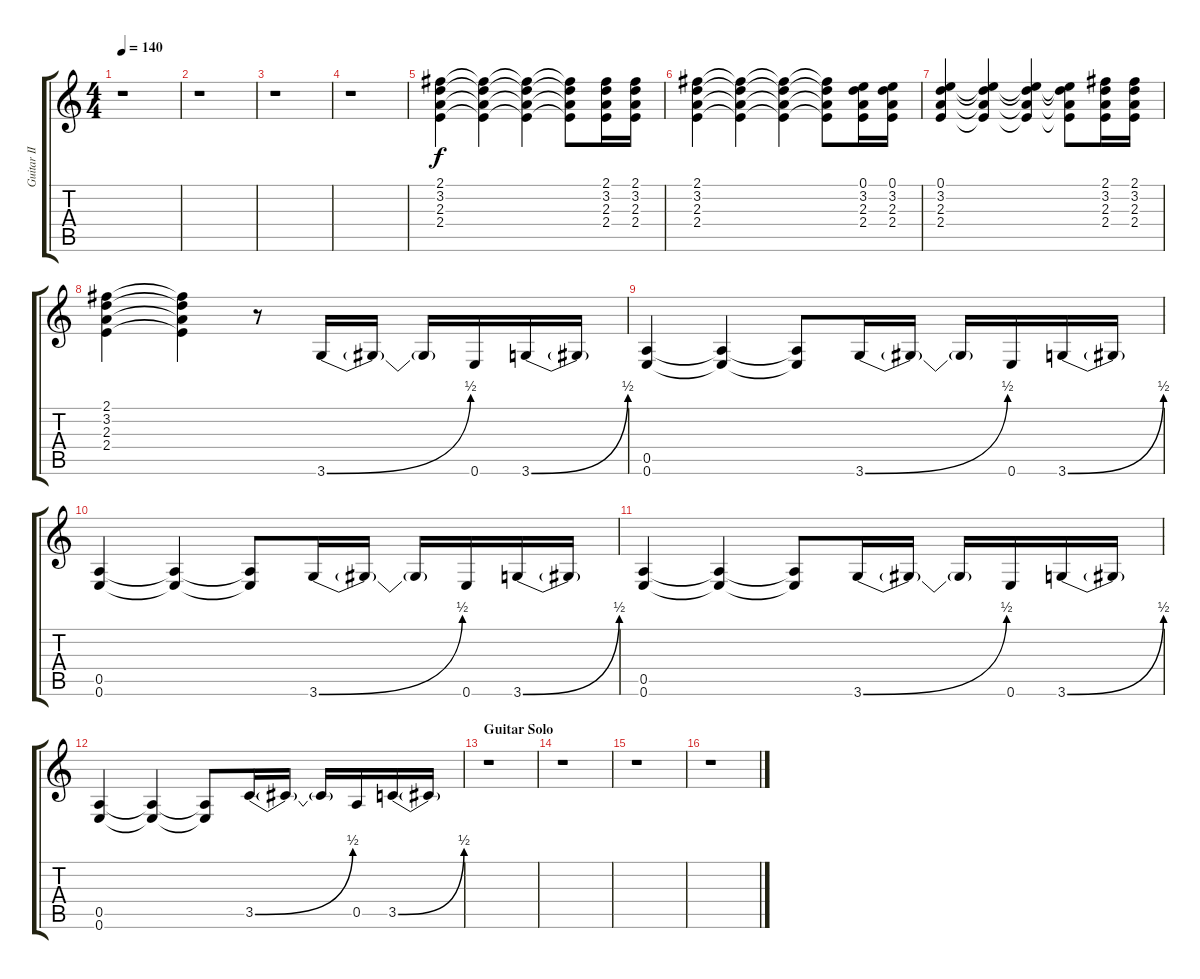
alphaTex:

\track ("Guitar II" "Guitar II") {instrument distortionguitar}
\staff {score tabs}
\tuning (E4 B3 G3 D3 A2 E2) {hide}
\ts (4 4)
\tempo 140
\clef g2
\ks c
r.1{dy f} |
r.1 |
r.1 |
r.1 |
(2.1 3.2 2.3 2.4).4 (2.1{t} 3.2{t} 2.3{t} 2.4{t}).4 (2.1{t} 3.2{t} 2.3{t} 2.4{t}).4 (2.1{t} 3.2{t} 2.3{t} 2.4{t}).8 (2.1 3.2 2.3 2.4).16 (2.1 3.2 2.3 2.4).16 |
(2.1 3.2 2.3 2.4).4 (2.1{t} 3.2{t} 2.3{t} 2.4{t}).4 (2.1{t} 3.2{t} 2.3{t} 2.4{t}).4 (2.1{t} 3.2{t} 2.3{t} 2.4{t}).8 (0.1 3.2 2.3 2.4).16 (0.1 3.2 2.3 2.4).16 |
(0.1 3.2 2.3 2.4).4 (0.1{t} 3.2{t} 2.3{t} 2.4{t}).4 (0.1{t} 3.2{t} 2.3{t} 2.4{t}).4 (0.1{t} 3.2{t} 2.3{t} 2.4{t}).8 (2.1 3.2 2.3 2.4).16 (2.1 3.2 2.3 2.4).16 |
(2.1 3.2 2.3 2.4).4 (2.1{t} 3.2{t} 2.3{t} 2.4{t}).4 r.8 3.6{be (bend 0 0 60 2)}.16 3.6{t}.16 3.6{t}.16 0.6.16 3.6{be (bend 0 0 60 2)}.16 3.6{t}.16 |
(0.5 0.6).4 (0.5{t} 0.6{t}).4 (0.5{t} 0.6{t}).8 3.6{be (bend 0 0 60 2)}.16 3.6{t}.16 3.6{t}.16 0.6.16 3.6{be (bend 0 0 60 2)}.16 3.6{t}.16 |
(0.5 0.6).4 (0.5{t} 0.6{t}).4 (0.5{t} 0.6{t}).8 3.6{be (bend 0 0 60 2)}.16 3.6{t}.16 3.6{t}.16 0.6.16 3.6{be (bend 0 0 60 2)}.16 3.6{t}.16 |
(0.5 0.6).4 (0.5{t} 0.6{t}).4 (0.5{t} 0.6{t}).8 3.6{be (bend 0 0 60 2)}.16 3.6{t}.16 3.6{t}.16 0.6.16 3.6{be (bend 0 0 60 2)}.16 3.6{t}.16 |
(0.5 0.6).4 (0.5{t} 0.6{t}).4 (0.5{t} 0.6{t}).8 3.5{be (bend 0 0 60 2)}.16 3.5{t}.16 3.5{t}.16 0.5.16 3.5{be (bend 0 0 60 2)}.16 3.5{t}.16 |
\section ("" "Guitar Solo")
r.1 |
r.1 |
r.1 |
r.1
